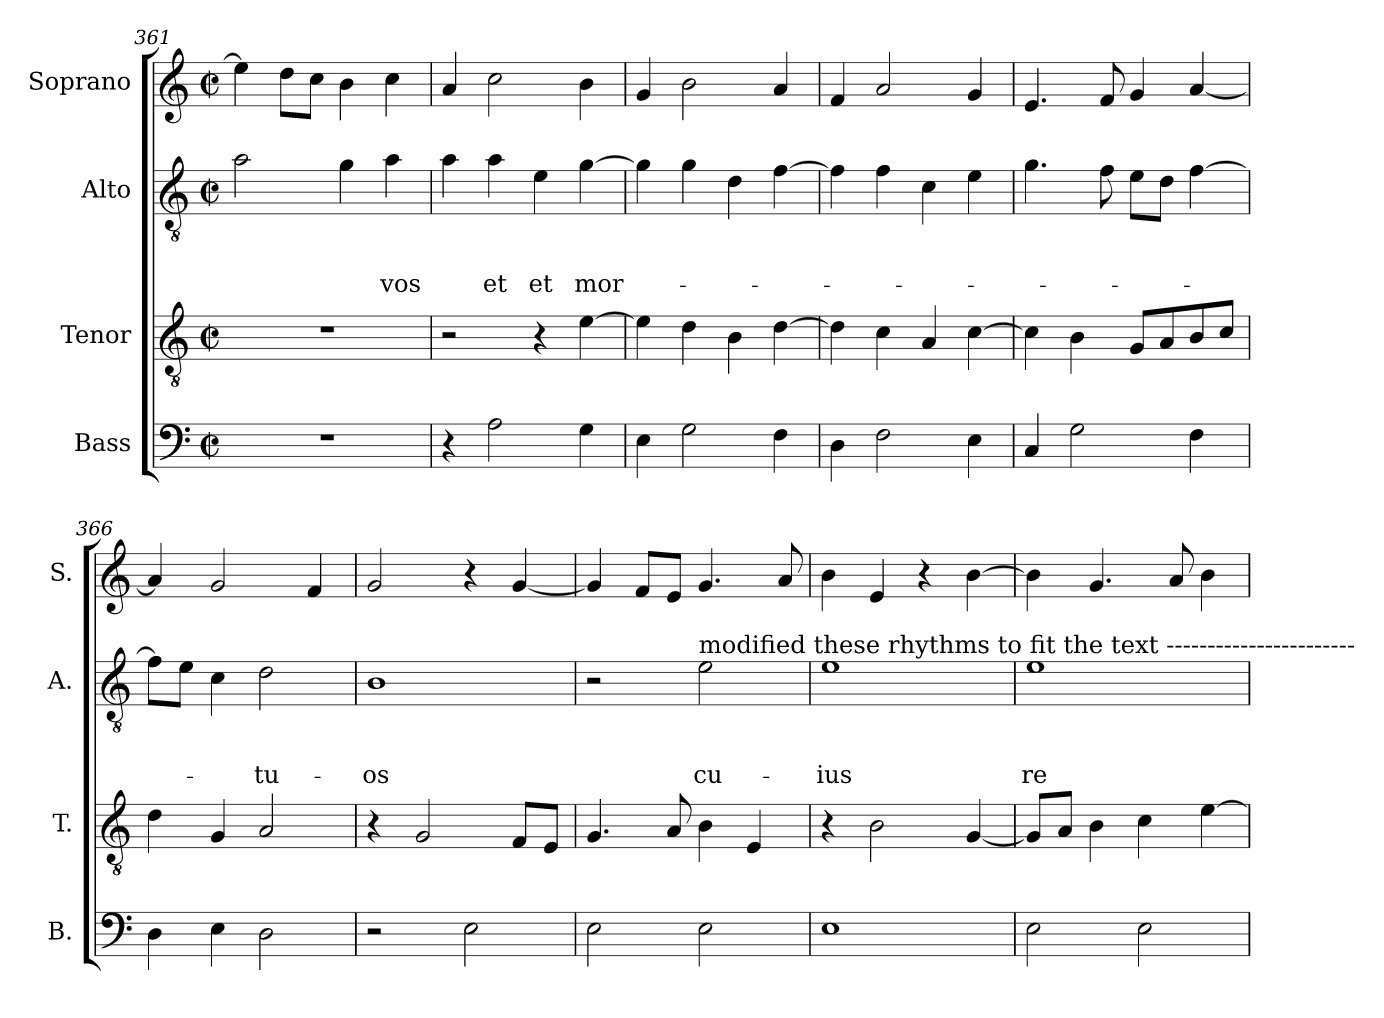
**kern	**kern	**kern	**text	**text	**text	**kern
*part4	*part3	*part2	*part2	*part2	*part2	*part1
*staff4	*staff3	*staff2	*staff2	*staff2	*staff2	*staff1
*I"Bass	*I"Tenor	*I"Alto	*	*	*	*I"Soprano
*I'B.	*I'T.	*I'A.	*	*	*	*I'S.
*clefF4	*clefGv2	*clefGv2	*	*	*	*clefG2
*k[]	*k[]	*k[]	*	*	*	*k[]
*C:	*C:	*C:	*	*	*	*C:
*M2/2	*M2/2	*M2/2	*	*	*	*M2/2
*met(c|)	*met(c|)	*met(c|)	*	*	*	*met(c|)
=361	=361	=361	=361	=361	=361	=361
1r	1r	2a\	.	.	.	4ee\]
.	.	.	.	.	.	8dd\L
.	.	.	.	.	.	8cc\J
.	.	4g\	.	.	.	4b\
!	!	!	!	!	!LO:LY:b	!
.	.	4a\	.	.	-vos	4cc\
!!LO:PB:g=z
=362	=362	=362	=362	=362	=362	=362
4r	2r	4a\	.	.	.	4a/
!	!	!	!	!	!LO:LY:b	!
2A\	.	4a\	.	.	et	2cc\
!	!	!	!	!	!LO:LY:b	!
.	4r	4e\	.	.	et	.
!	!	!	!	!	!LO:LY:b	!
4G\	[>4e\	[>4g\	.	.	mor-	4b\
=363	=363	=363	=363	=363	=363	=363
4E\	4e\]	4g\]	.	.	.	4g/
2G\	4d\	4g\	.	.	.	2b\
.	4B\	4d\	.	.	.	.
4F\	[>4d\	[>4f\	.	.	.	4a/
=364	=364	=364	=364	=364	=364	=364
4D\	4d\]	4f\]	.	.	.	4f/
2F\	4c\	4f\	.	.	.	2a/
.	4A/	4c\	.	.	.	.
4E\	[>4c\	4e\	.	.	.	4g/
=365	=365	=365	=365	=365	=365	=365
4C/	4c\]	4.g\	.	.	.	4.e/
2G\	4B\	.	.	.	.	.
.	.	8f\	.	.	.	8f/
.	8G/L	8e\L	.	.	.	4g/
.	8A/	8d\J	.	.	.	.
4F\	8B/	[>4f\	.	.	.	[<4a/
.	8c/J	.	.	.	.	.
=366	=366	=366	=366	=366	=366	=366
4D\	4d\	8f\L]	.	.	.	4a/]
.	.	8e\J	.	.	.	.
4E\	4G/	4c\	.	.	.	2g/
!	!	!	!	!	!LO:LY:b	!
2D\	2A/	2d\	.	.	-tu-	.
.	.	.	.	.	.	4f/
=367	=367	=367	=367	=367	=367	=367
!	!	!	!	!	!LO:LY:b	!
2r	4r	1B	.	.	-os	2g/
.	2G/	.	.	.	.	.
2E\	.	.	.	.	.	4r
.	8F/L	.	.	.	.	[<4g/
.	8E/J	.	.	.	.	.
!!LO:LB:g=z
=368	=368	=368	=368	=368	=368	=368
2E\	4.G/	2r	.	.	.	4g/]
.	.	.	.	.	.	8f/L
.	8A/	.	.	.	.	8e/J
!	!	!LO:TX:a:t=modified these rhythms to fit the text -----------------------	!	!	!	!
!	!	!	!	!	!LO:LY:b	!
2E\	4B\	2e\	.	.	cu-	4.g/
.	4E/	.	.	.	.	.
.	.	.	.	.	.	8a/
=369	=369	=369	=369	=369	=369	=369
!	!	!	!	!	!LO:LY:b	!
1E	4r	1e	.	.	-ius	4b\
.	2B\	.	.	.	.	4e/
.	.	.	.	.	.	4r
.	[<4G/	.	.	.	.	[>4b\
=370	=370	=370	=370	=370	=370	=370
!	!	!	!	!	!LO:LY:b	!
2E\	8G/L]	1e	.	.	re-	4b\]
.	8A/J	.	.	.	.	.
.	4B\	.	.	.	.	4.g/
2E\	4c\	.	.	.	.	.
.	.	.	.	.	.	8a/
.	[>4e\	.	.	.	.	4b\
=	=	=	=	=	=	=
*-	*-	*-	*-	*-	*-	*-
